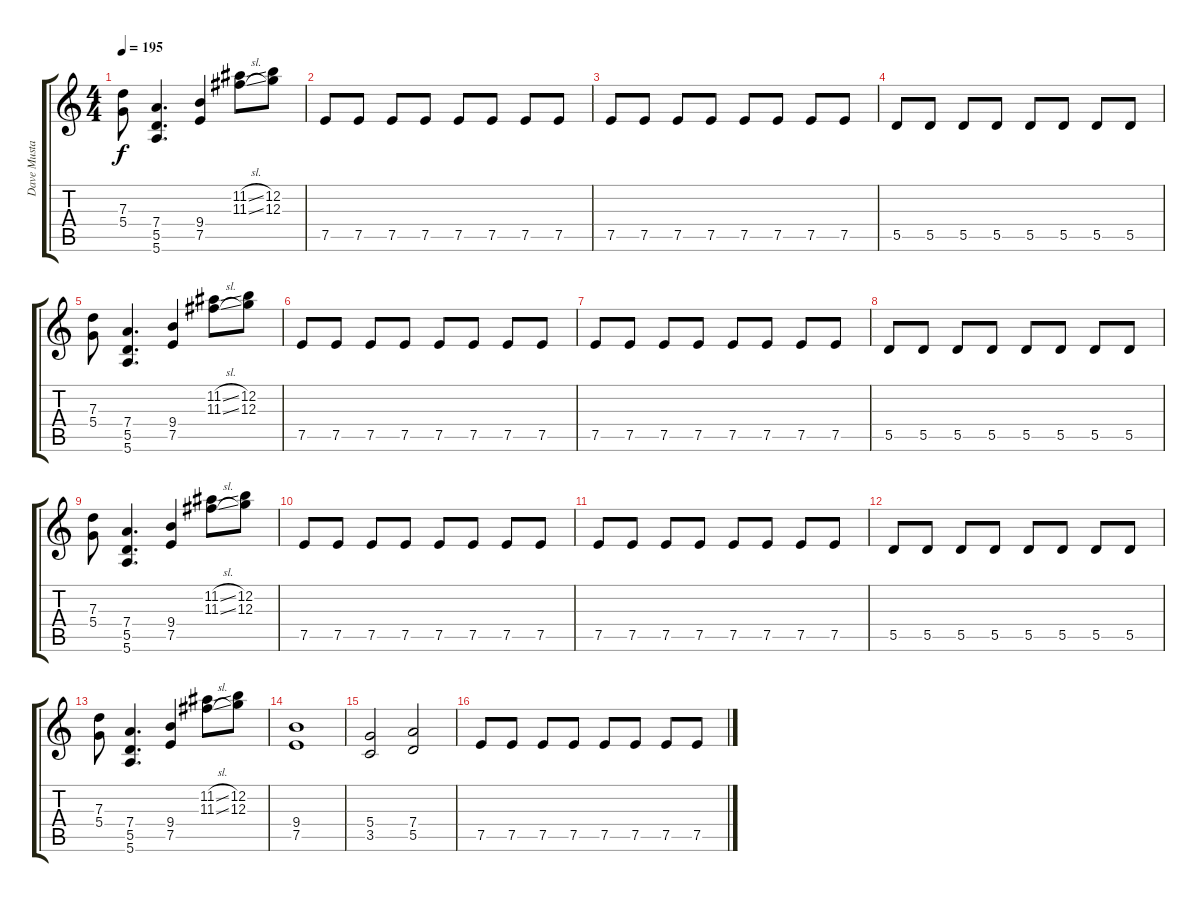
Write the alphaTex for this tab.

\track ("Dave Mustaine (Rhythm)" "Dave Musta") {instrument distortionguitar}
\staff {score tabs}
\tuning (E4 B3 G3 D3 A2 E2) {hide}
\ts (4 4)
\tempo 195
\clef g2
\ks c
(7.3 5.4).8{dy f} (7.4 5.5 5.6).4{d} (9.4 7.5).4 (11.2{sl} 11.3{sl}).8 (12.2 12.3).8 |
7.5.8 7.5.8 7.5.8 7.5.8 7.5.8 7.5.8 7.5.8 7.5.8 |
7.5.8 7.5.8 7.5.8 7.5.8 7.5.8 7.5.8 7.5.8 7.5.8 |
5.5.8 5.5.8 5.5.8 5.5.8 5.5.8 5.5.8 5.5.8 5.5.8 |
(7.3 5.4).8 (7.4 5.5 5.6).4{d} (9.4 7.5).4 (11.2{sl} 11.3{sl}).8 (12.2 12.3).8 |
7.5.8 7.5.8 7.5.8 7.5.8 7.5.8 7.5.8 7.5.8 7.5.8 |
7.5.8 7.5.8 7.5.8 7.5.8 7.5.8 7.5.8 7.5.8 7.5.8 |
5.5.8 5.5.8 5.5.8 5.5.8 5.5.8 5.5.8 5.5.8 5.5.8 |
(7.3 5.4).8 (7.4 5.5 5.6).4{d} (9.4 7.5).4 (11.2{sl} 11.3{sl}).8 (12.2 12.3).8 |
7.5.8 7.5.8 7.5.8 7.5.8 7.5.8 7.5.8 7.5.8 7.5.8 |
7.5.8 7.5.8 7.5.8 7.5.8 7.5.8 7.5.8 7.5.8 7.5.8 |
5.5.8 5.5.8 5.5.8 5.5.8 5.5.8 5.5.8 5.5.8 5.5.8 |
(7.3 5.4).8 (7.4 5.5 5.6).4{d} (9.4 7.5).4 (11.2{sl} 11.3{sl}).8 (12.2 12.3).8 |
(9.4 7.5).1 |
(5.4 3.5).2 (7.4 5.5).2 |
7.5.8 7.5.8 7.5.8 7.5.8 7.5.8 7.5.8 7.5.8 7.5.8
